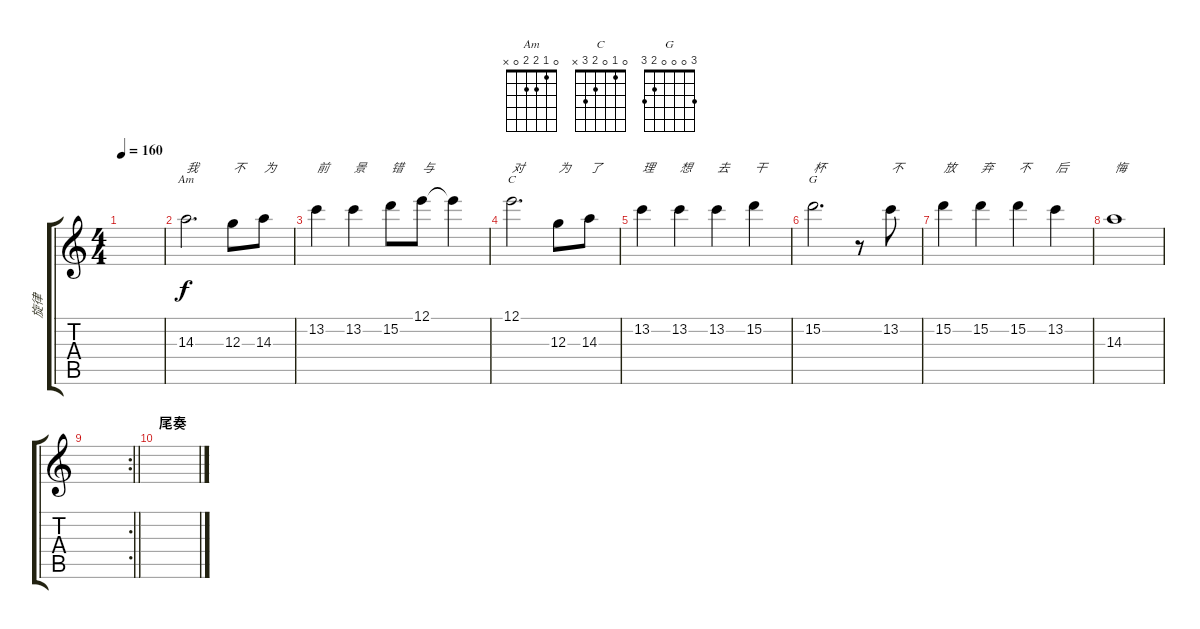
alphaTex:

\track ("旋律" "旋律") {instrument contrabass}
\staff {score tabs}
\tuning (E4 B3 G3 D3 A2 E2) {hide}
\chord ("Am" 0 1 2 2 0 x)
\chord ("C" 0 1 0 2 3 x)
\chord ("G" 3 0 0 0 2 3)
\ts (4 4)
\tempo 160
\clef g2
\ks c
|
14.3.2{d ch "Am" txt "我"} 12.3.8{txt "不"} 14.3.8{txt "为"} |
13.2.4{txt "前"} 13.2.4{txt "景"} 15.2.8{txt "错"} 12.1.8{txt "与"} 12.1{t}.4 |
12.1.2{d ch "C" txt "对"} 12.3.8{txt "为"} 14.3.8{txt "了"} |
13.2.4{txt "理"} 13.2.4{txt "想"} 13.2.4{txt "去"} 15.2.4{txt "干"} |
15.2.2{d ch "G" txt "杯"} r.8 13.2.8{txt "不"} |
15.2.4{txt "放"} 15.2.4{txt "弃"} 15.2.4{txt "不"} 13.2.4{txt "后"} |
14.3.1{txt "悔"} |
\rc 2
\barLineRight lightlight
|
\section ("" "尾奏")
